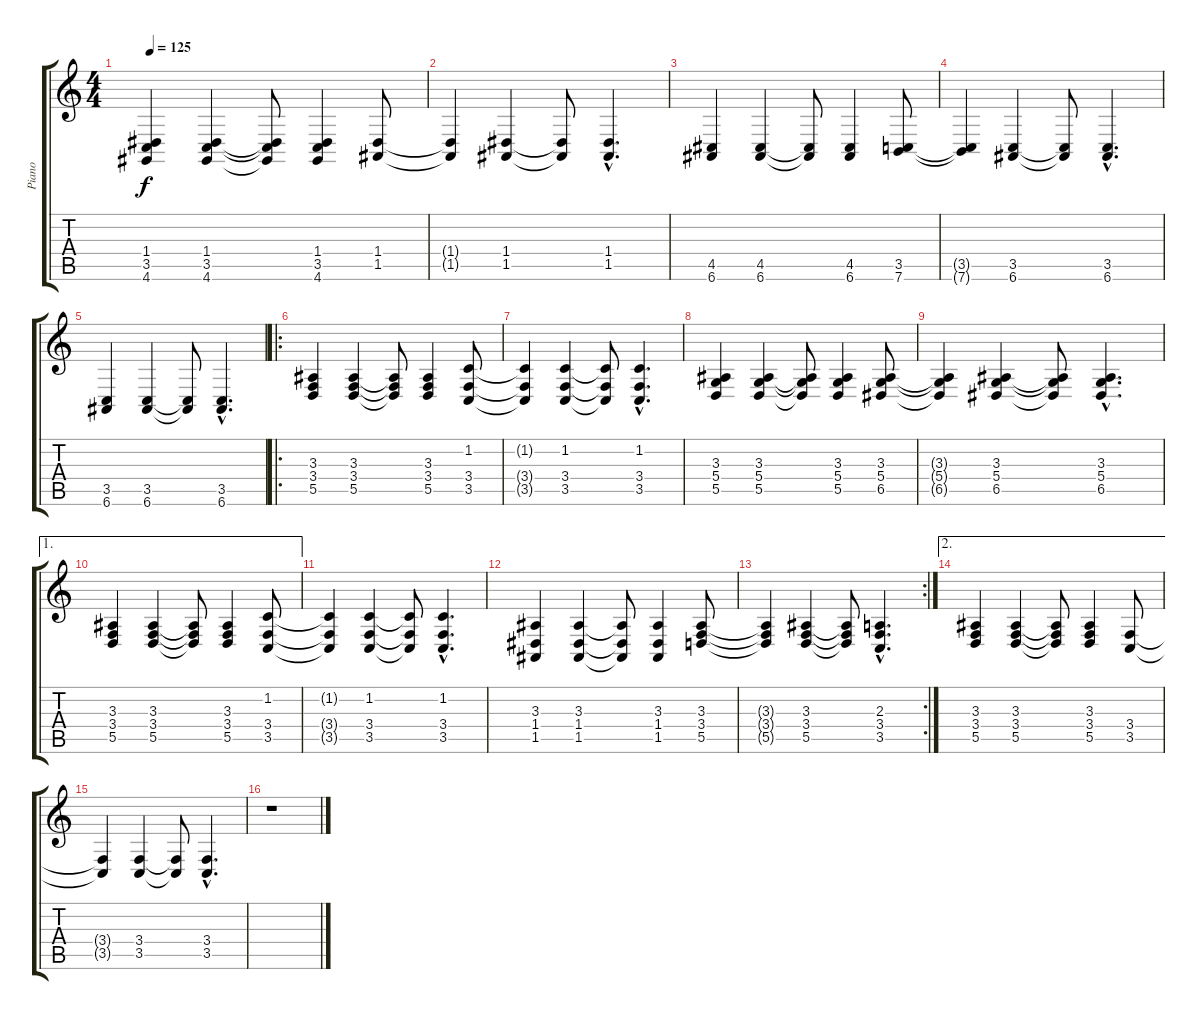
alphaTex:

\track ("Piano" "Piano") {instrument brightacousticpiano}
\staff {score tabs}
\tuning (E4 B3 G3 D3 A2 E2) {hide}
\ts (4 4)
\tempo 125
\clef g2
\ks c
(1.4 3.5 4.6).4{dy f} (1.4 3.5 4.6).4 (1.4{t} 3.5{t} 4.6{t}).8 (1.4 3.5 4.6).4 (1.4 1.5).8 |
(1.4{t} 1.5{t}).4 (1.4 1.5).4 (1.4{t} 1.5{t}).8 (1.4{hac} 1.5{hac}).4{d} |
(4.5 6.6).4 (4.5 6.6).4 (4.5{t} 6.6{t}).8 (4.5 6.6).4 (3.5 7.6).8 |
(3.5{t} 7.6{t}).4 (3.5 6.6).4 (3.5{t} 6.6{t}).8 (3.5{hac} 6.6{hac}).4{d} |
(3.5 6.6).4 (3.5 6.6).4 (3.5{t} 6.6{t}).8 (3.5{hac} 6.6{hac}).4{d} |
\ro
(3.3 3.4 5.5).4 (3.3 3.4 5.5).4 (3.3{t} 3.4{t} 5.5{t}).8 (3.3 3.4 5.5).4 (1.2 3.4 3.5).8 |
(1.2{t} 3.4{t} 3.5{t}).4 (1.2 3.4 3.5).4 (1.2{t} 3.4{t} 3.5{t}).8 (1.2{hac} 3.4{hac} 3.5{hac}).4{d} |
(3.3 5.4 5.5).4 (3.3 5.4 5.5).4 (3.3{t} 5.4{t} 5.5{t}).8 (3.3 5.4 5.5).4 (3.3 5.4 6.5).8 |
(3.3{t} 5.4{t} 6.5{t}).4 (3.3 5.4 6.5).4 (3.3{t} 5.4{t} 6.5{t}).8 (3.3{hac} 5.4{hac} 6.5{hac}).4{d} |
\ae 1
(3.3 3.4 5.5).4 (3.3 3.4 5.5).4 (3.3{t} 3.4{t} 5.5{t}).8 (3.3 3.4 5.5).4 (1.2 3.4 3.5).8 |
(1.2{t} 3.4{t} 3.5{t}).4 (1.2 3.4 3.5).4 (1.2{t} 3.4{t} 3.5{t}).8 (1.2{hac} 3.4{hac} 3.5{hac}).4{d} |
(3.3 1.4 1.5).4 (3.3 1.4 1.5).4 (3.3{t} 1.4{t} 1.5{t}).8 (3.3 1.4 1.5).4 (3.3 3.4 5.5).8 |
\rc 2
(3.3{t} 3.4{t} 5.5{t}).4 (3.3 3.4 5.5).4 (3.3{t} 3.4{t} 5.5{t}).8 (2.3{hac} 3.4{hac} 3.5{hac}).4{d} |
\ae 2
(3.3 3.4 5.5).4 (3.3 3.4 5.5).4 (3.3{t} 3.4{t} 5.5{t}).8 (3.3 3.4 5.5).4 (3.4 3.5).8 |
(3.4{t} 3.5{t}).4 (3.4 3.5).4 (3.4{t} 3.5{t}).8 (3.4{hac} 3.5{hac}).4{d} |
r.1
